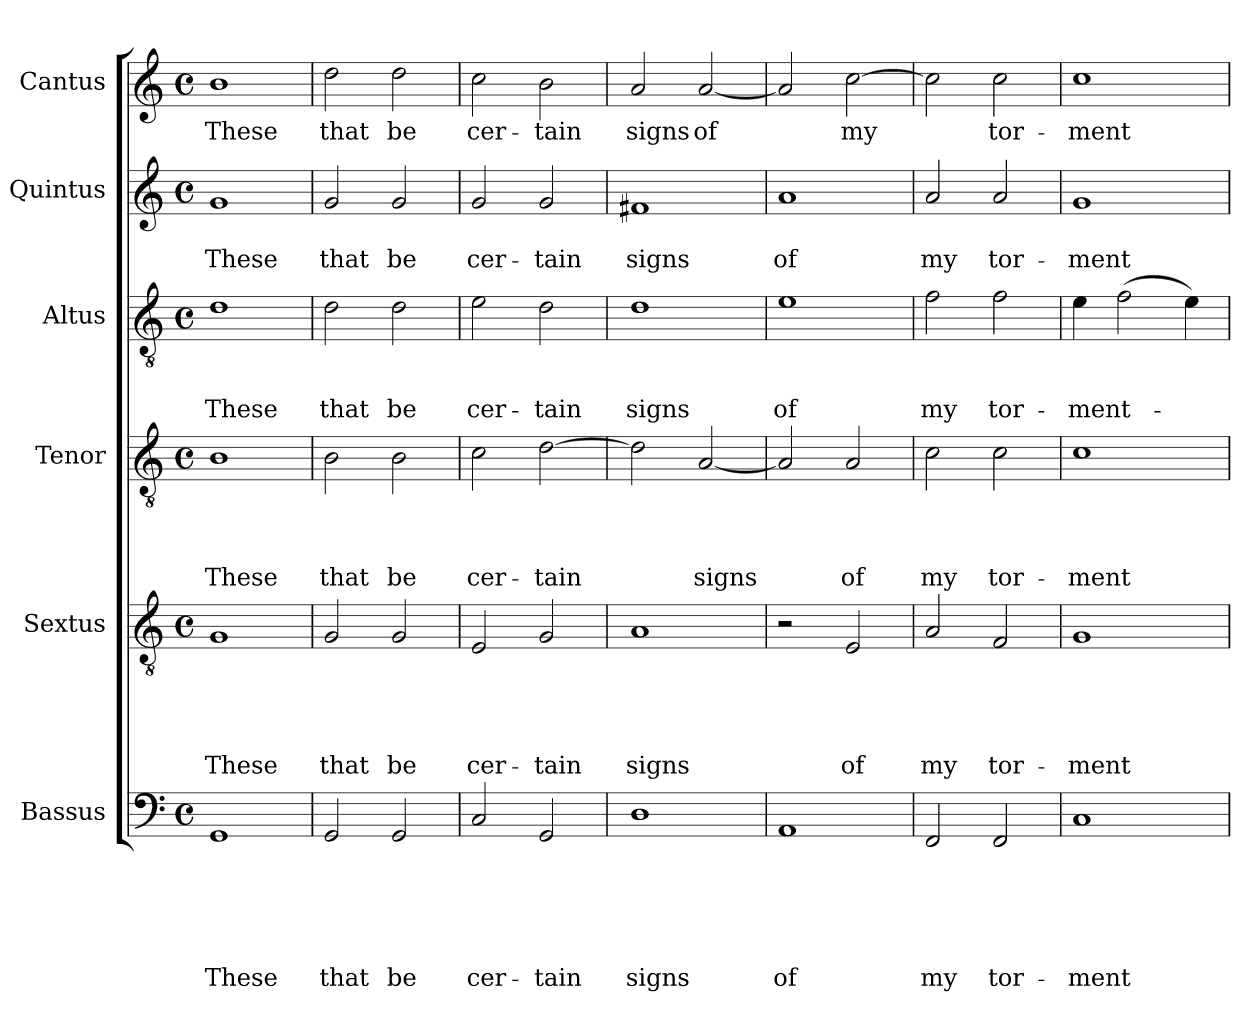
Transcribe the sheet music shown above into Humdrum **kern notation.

**kern	**text	**text	**text	**text	**text	**text	**kern	**text	**text	**text	**text	**text	**kern	**text	**text	**text	**text	**kern	**text	**text	**text	**kern	**text	**text	**kern	**text
*part6	*part6	*part6	*part6	*part6	*part6	*part6	*part5	*part5	*part5	*part5	*part5	*part5	*part4	*part4	*part4	*part4	*part4	*part3	*part3	*part3	*part3	*part2	*part2	*part2	*part1	*part1
*staff6	*staff6	*staff6	*staff6	*staff6	*staff6	*staff6	*staff5	*staff5	*staff5	*staff5	*staff5	*staff5	*staff4	*staff4	*staff4	*staff4	*staff4	*staff3	*staff3	*staff3	*staff3	*staff2	*staff2	*staff2	*staff1	*staff1
*I"Bassus	*	*	*	*	*	*	*I"Sextus	*	*	*	*	*	*I"Tenor	*	*	*	*	*I"Altus	*	*	*	*I"Quintus	*	*	*I"Cantus	*
*clefF4	*	*	*	*	*	*	*clefGv2	*	*	*	*	*	*clefGv2	*	*	*	*	*clefGv2	*	*	*	*clefG2	*	*	*clefG2	*
*k[]	*	*	*	*	*	*	*k[]	*	*	*	*	*	*k[]	*	*	*	*	*k[]	*	*	*	*k[]	*	*	*k[]	*
*C:	*	*	*	*	*	*	*C:	*	*	*	*	*	*C:	*	*	*	*	*C:	*	*	*	*C:	*	*	*C:	*
*M4/4	*	*	*	*	*	*	*M4/4	*	*	*	*	*	*M4/4	*	*	*	*	*M4/4	*	*	*	*M4/4	*	*	*M4/4	*
*met(c)	*	*	*	*	*	*	*met(c)	*	*	*	*	*	*met(c)	*	*	*	*	*met(c)	*	*	*	*met(c)	*	*	*met(c)	*
=1	=1	=1	=1	=1	=1	=1	=1	=1	=1	=1	=1	=1	=1	=1	=1	=1	=1	=1	=1	=1	=1	=1	=1	=1	=1	=1
!	!	!	!	!	!	!LO:LY:b	!	!	!	!	!	!LO:LY:b	!	!	!	!	!LO:LY:b	!	!	!	!LO:LY:b	!	!	!LO:LY:b	!	!LO:LY:b
1GG	.	.	.	.	.	These	1G	.	.	.	.	These	1B	.	.	.	These	1d	.	.	These	1g	.	These	1b	These
=2	=2	=2	=2	=2	=2	=2	=2	=2	=2	=2	=2	=2	=2	=2	=2	=2	=2	=2	=2	=2	=2	=2	=2	=2	=2	=2
!	!	!	!	!	!	!LO:LY:b	!	!	!	!	!	!LO:LY:b	!	!	!	!	!LO:LY:b	!	!	!	!LO:LY:b	!	!	!LO:LY:b	!	!LO:LY:b
2GG/	.	.	.	.	.	that	2G/	.	.	.	.	that	2B\	.	.	.	that	2d\	.	.	that	2g/	.	that	2dd\	that
!	!	!	!	!	!	!LO:LY:b	!	!	!	!	!	!LO:LY:b	!	!	!	!	!LO:LY:b	!	!	!	!LO:LY:b	!	!	!LO:LY:b	!	!LO:LY:b
2GG/	.	.	.	.	.	be	2G/	.	.	.	.	be	2B\	.	.	.	be	2d\	.	.	be	2g/	.	be	2dd\	be
=3	=3	=3	=3	=3	=3	=3	=3	=3	=3	=3	=3	=3	=3	=3	=3	=3	=3	=3	=3	=3	=3	=3	=3	=3	=3	=3
!	!	!	!	!	!	!LO:LY:b	!	!	!	!	!	!LO:LY:b	!	!	!	!	!LO:LY:b	!	!	!	!LO:LY:b	!	!	!LO:LY:b	!	!LO:LY:b
2C/	.	.	.	.	.	cer-	2E/	.	.	.	.	cer-	2c\	.	.	.	cer-	2e\	.	.	cer-	2g/	.	cer-	2cc\	cer-
!	!	!	!	!	!	!LO:LY:b	!	!	!	!	!	!LO:LY:b	!	!	!	!	!LO:LY:b	!	!	!	!LO:LY:b	!	!	!LO:LY:b	!	!LO:LY:b
2GG/	.	.	.	.	.	-tain	2G/	.	.	.	.	-tain	[>2d\	.	.	.	-tain	2d\	.	.	-tain	2g/	.	-tain	2b\	-tain
=4	=4	=4	=4	=4	=4	=4	=4	=4	=4	=4	=4	=4	=4	=4	=4	=4	=4	=4	=4	=4	=4	=4	=4	=4	=4	=4
!	!	!	!	!	!	!LO:LY:b	!	!	!	!	!	!LO:LY:b	!	!	!	!	!	!	!	!	!LO:LY:b	!	!	!LO:LY:b	!	!LO:LY:b
1D	.	.	.	.	.	signs	1A	.	.	.	.	signs	2d\]	.	.	.	.	1d	.	.	signs	1f#X	.	signs	2a/	signs
!	!	!	!	!	!	!	!	!	!	!	!	!	!	!	!	!	!LO:LY:b	!	!	!	!	!	!	!	!	!LO:LY:b
.	.	.	.	.	.	.	.	.	.	.	.	.	[<2A/	.	.	.	signs	.	.	.	.	.	.	.	[<2a/	of
=5	=5	=5	=5	=5	=5	=5	=5	=5	=5	=5	=5	=5	=5	=5	=5	=5	=5	=5	=5	=5	=5	=5	=5	=5	=5	=5
!	!	!	!	!	!	!LO:LY:b	!	!	!	!	!	!	!	!	!	!	!	!	!	!	!LO:LY:b	!	!	!LO:LY:b	!	!
1AA	.	.	.	.	.	of	2r	.	.	.	.	.	2A/]	.	.	.	.	1e	.	.	of	1a	.	of	2a/]	.
!	!	!	!	!	!	!	!	!	!	!	!	!LO:LY:b	!	!	!	!	!LO:LY:b	!	!	!	!	!	!	!	!	!LO:LY:b
.	.	.	.	.	.	.	2E/	.	.	.	.	of	2A/	.	.	.	of	.	.	.	.	.	.	.	[>2cc\	my
=6	=6	=6	=6	=6	=6	=6	=6	=6	=6	=6	=6	=6	=6	=6	=6	=6	=6	=6	=6	=6	=6	=6	=6	=6	=6	=6
!	!	!	!	!	!	!LO:LY:b	!	!	!	!	!	!LO:LY:b	!	!	!	!	!LO:LY:b	!	!	!	!LO:LY:b	!	!	!LO:LY:b	!	!
2FF/	.	.	.	.	.	my	2A/	.	.	.	.	my	2c\	.	.	.	my	2f\	.	.	my	2a/	.	my	2cc\]	.
!	!	!	!	!	!	!LO:LY:b	!	!	!	!	!	!LO:LY:b	!	!	!	!	!LO:LY:b	!	!	!	!LO:LY:b	!	!	!LO:LY:b	!	!LO:LY:b
2FF/	.	.	.	.	.	tor-	2F/	.	.	.	.	tor-	2c\	.	.	.	tor-	2f\	.	.	tor-	2a/	.	tor-	2cc\	tor-
=7	=7	=7	=7	=7	=7	=7	=7	=7	=7	=7	=7	=7	=7	=7	=7	=7	=7	=7	=7	=7	=7	=7	=7	=7	=7	=7
!	!	!	!	!	!	!LO:LY:b	!	!	!	!	!	!LO:LY:b	!	!	!	!	!LO:LY:b	!	!	!	!LO:LY:b	!	!	!LO:LY:b	!	!LO:LY:b
1C	.	.	.	.	.	-ment-	1G	.	.	.	.	-ment-	1c	.	.	.	-ment-	4e\	.	.	-ment-	1g	.	-ment-	1cc	-ment-
.	.	.	.	.	.	.	.	.	.	.	.	.	.	.	.	.	.	(>2f\	.	.	.	.	.	.	.	.
.	.	.	.	.	.	.	.	.	.	.	.	.	.	.	.	.	.	4e\)	.	.	.	.	.	.	.	.
=	=	=	=	=	=	=	=	=	=	=	=	=	=	=	=	=	=	=	=	=	=	=	=	=	=	=
*-	*-	*-	*-	*-	*-	*-	*-	*-	*-	*-	*-	*-	*-	*-	*-	*-	*-	*-	*-	*-	*-	*-	*-	*-	*-	*-
